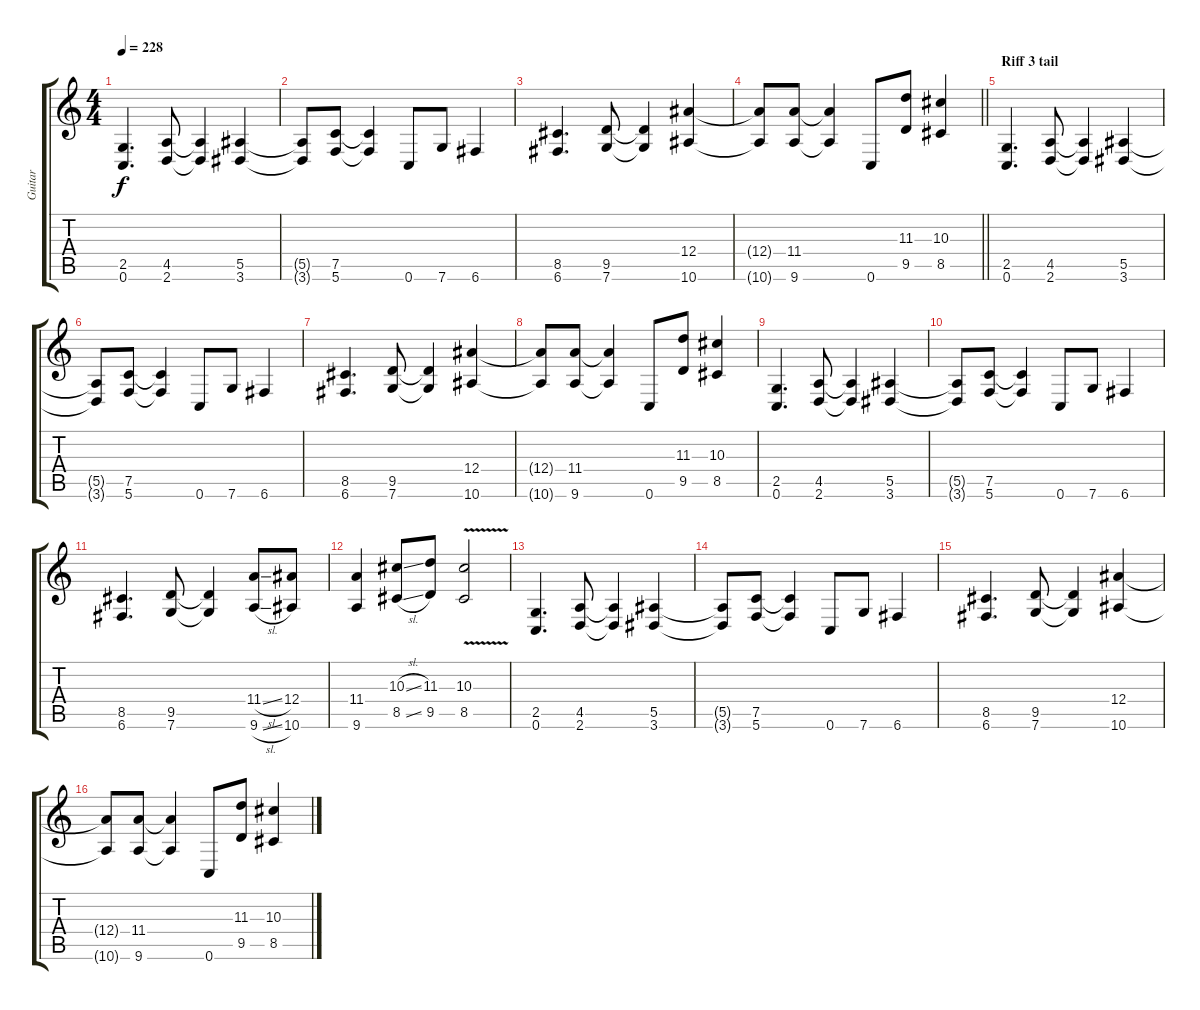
\track ("Guitar" "Guitar") {instrument distortionguitar}
\staff {score tabs}
\tuning (C4 G3 Eb3 Bb2 F2 C2) {hide}
\ts (4 4)
\tempo 228
\clef g2
\ks c
(2.5 0.6).4{d dy f} (4.5 2.6).8 (4.5{t} 2.6{t}).4 (5.5 3.6).4 |
(5.5{t} 3.6{t}).8 (7.5 5.6).8 (7.5{t} 5.6{t}).4 0.6.8 7.6.8 6.6.4 |
(8.5 6.6).4{d} (9.5 7.6).8 (9.5{t} 7.6{t}).4 (12.4 10.6).4 |
\barLineRight lightlight
(12.4{t} 10.6{t}).8 (11.4 9.6).8 (11.4{t} 9.6{t}).4 0.6.8 (11.3 9.5).8 (10.3 8.5).4 |
\section ("" "Riff 3 tail")
(2.5 0.6).4{d} (4.5 2.6).8 (4.5{t} 2.6{t}).4 (5.5 3.6).4 |
(5.5{t} 3.6{t}).8 (7.5 5.6).8 (7.5{t} 5.6{t}).4 0.6.8 7.6.8 6.6.4 |
(8.5 6.6).4{d} (9.5 7.6).8 (9.5{t} 7.6{t}).4 (12.4 10.6).4 |
(12.4{t} 10.6{t}).8 (11.4 9.6).8 (11.4{t} 9.6{t}).4 0.6.8 (11.3 9.5).8 (10.3 8.5).4 |
(2.5 0.6).4{d} (4.5 2.6).8 (4.5{t} 2.6{t}).4 (5.5 3.6).4 |
(5.5{t} 3.6{t}).8 (7.5 5.6).8 (7.5{t} 5.6{t}).4 0.6.8 7.6.8 6.6.4 |
(8.5 6.6).4{d} (9.5 7.6).8 (9.5{t} 7.6{t}).4 (11.4{sl} 9.6{sl}).8 (12.4 10.6).8 |
(11.4 9.6).4 (10.3{sl} 8.5{sl}).8 (11.3 9.5).8 (10.3{v} 8.5{v}).2 |
(2.5 0.6).4{d} (4.5 2.6).8 (4.5{t} 2.6{t}).4 (5.5 3.6).4 |
(5.5{t} 3.6{t}).8 (7.5 5.6).8 (7.5{t} 5.6{t}).4 0.6.8 7.6.8 6.6.4 |
(8.5 6.6).4{d} (9.5 7.6).8 (9.5{t} 7.6{t}).4 (12.4 10.6).4 |
(12.4{t} 10.6{t}).8 (11.4 9.6).8 (11.4{t} 9.6{t}).4 0.6.8 (11.3 9.5).8 (10.3 8.5).4
